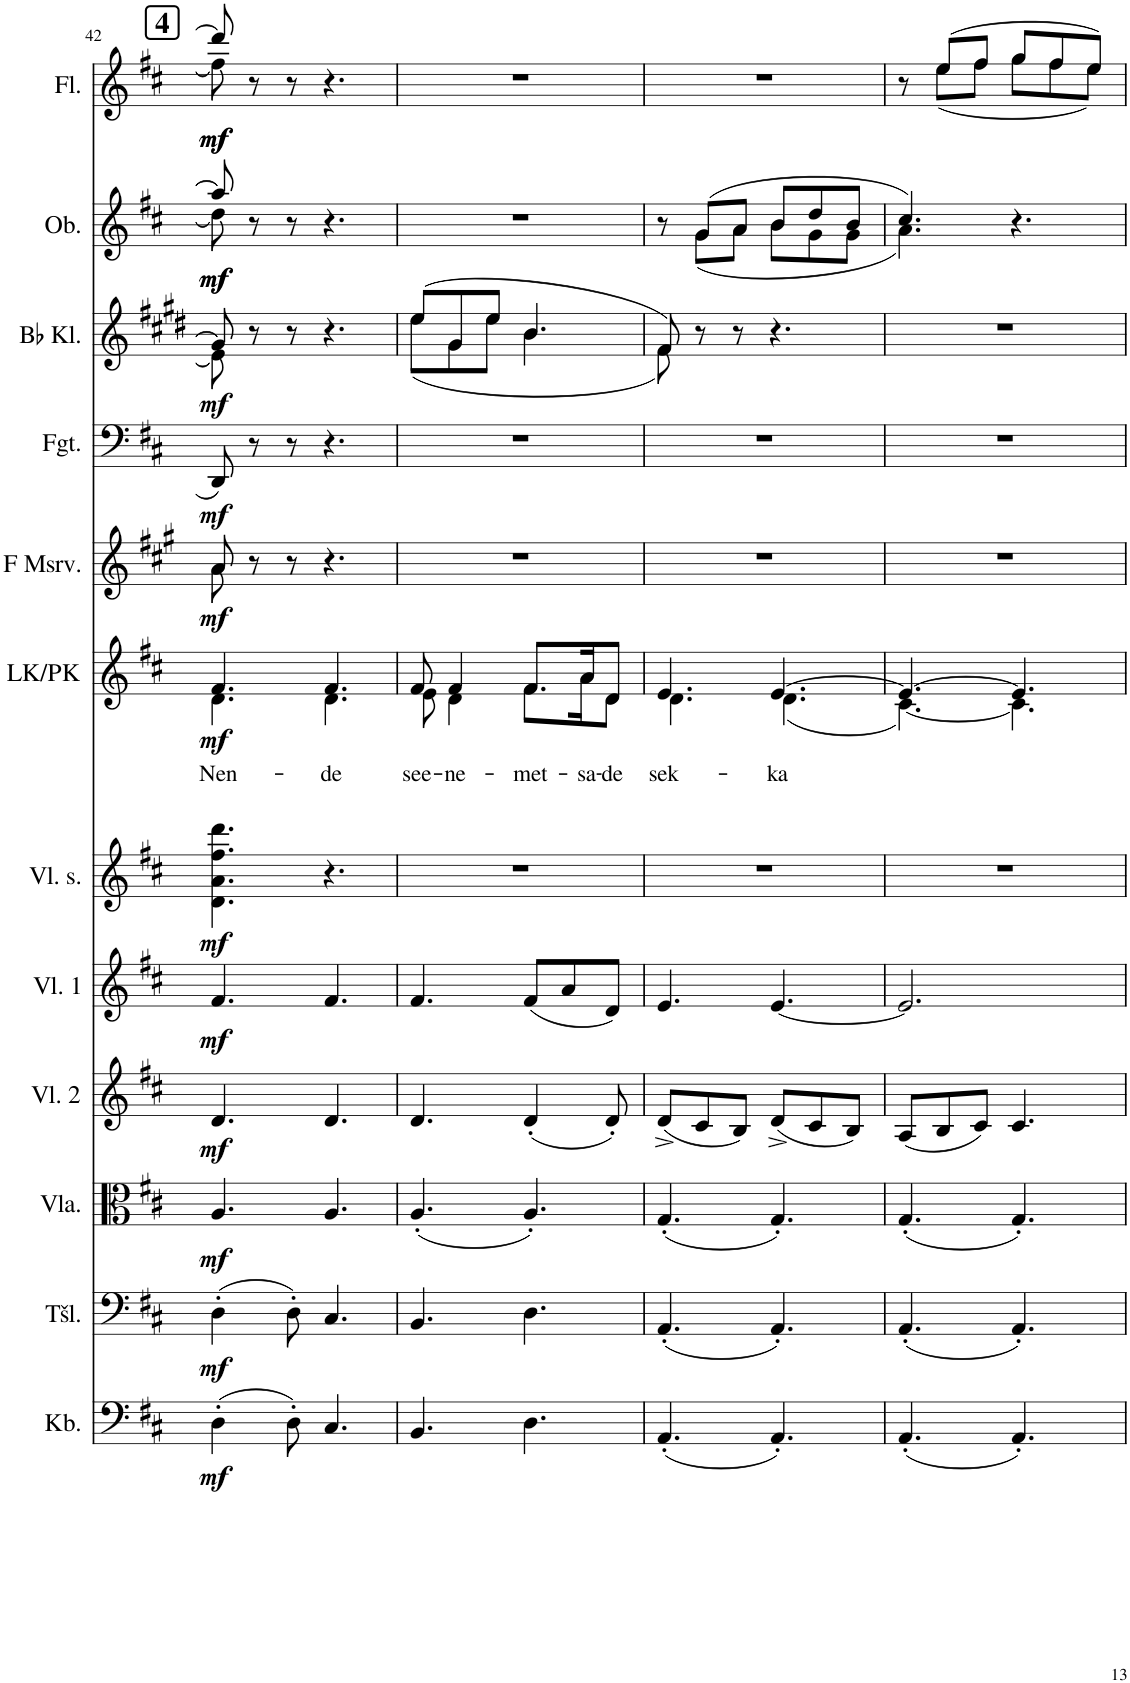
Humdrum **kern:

**kern	**dynam	**kern	**dynam	**kern	**dynam	**kern	**dynam	**kern	**dynam	**kern	**dynam	**kern	**text	**dynam	**kern	**dynam	**kern	**dynam	**kern	**dynam	**kern	**dynam	**kern	**dynam
*part12	*part12	*part11	*part11	*part10	*part10	*part9	*part9	*part8	*part8	*part7	*part7	*part6	*part6	*part6	*part5	*part5	*part4	*part4	*part3	*part3	*part2	*part2	*part1	*part1
*staff12	*staff12	*staff11	*staff11	*staff10	*staff10	*staff9	*staff9	*staff8	*staff8	*staff7	*staff7	*staff6	*staff6	*staff6	*staff5	*staff5	*staff4	*staff4	*staff3	*staff3	*staff2	*staff2	*staff1	*staff1
*I"Kontrabass	*	*I"Tšello	*	*I"Vioola	*	*I"Viiul 2	*	*I"Viiul 1	*	*I"Viiuli soolo	*	*I"Laste- ja poistekoor	*	*	*I"Metsasarv F	*	*I"Fagott	*	*I"Bb klarnet	*	*I"Oboe	*	*I"Flööt	*
*I'Kb.	*	*I'Tšl.	*	*I'Vla.	*	*I'Vl. 2	*	*I'Vl. 1	*	*I'Vl. s.	*	*	*	*	*	*	*I'Fgt.	*	*I'Bb Kl.	*	*I'Ob.	*	*I'Fl.	*
!!LO:PB:g=z
*clefF4	*	*clefF4	*	*clefC3	*	*clefG2	*	*clefG2	*	*clefG2	*	*clefG2	*	*	*clefG2	*	*clefF4	*	*clefG2	*	*clefG2	*	*clefG2	*
*Trd7c12	*	*	*	*	*	*	*	*	*	*	*	*	*	*	*Trd4c7	*	*	*	*Trd1c2	*	*	*	*	*
*k[f#c#]	*	*k[f#c#]	*	*k[f#c#]	*	*k[f#c#]	*	*k[f#c#]	*	*k[f#c#]	*	*k[f#c#]	*	*	*k[f#c#g#]	*	*k[f#c#]	*	*k[f#c#g#d#]	*	*k[f#c#]	*	*k[f#c#]	*
*M6/8	*	*M6/8	*	*M6/8	*	*M6/8	*	*M6/8	*	*M6/8	*	*M6/8	*	*	*M6/8	*	*M6/8	*	*M6/8	*	*M6/8	*	*M6/8	*
!!LO:REH:place=s1:a:B:cj:fs=14:t=4
=42	=42	=42	=42	=42	=42	=42	=42	=42	=42	=42	=42	=42	=42	=42	=42	=42	=42	=42	=42	=42	=42	=42	=42	=42
!	!LO:DY:b	!	!LO:DY:b	!	!LO:DY:b	!	!LO:DY:b	!	!LO:DY:b	!	!LO:DY:b	!	!LO:LY:b	!LO:DY:b	!	!LO:DY:b	!	!LO:DY:b	!	!LO:DY:b	!	!LO:DY:b	!	!
*	*	*	*	*	*	*	*	*	*	*	*	*^	*	*	*^	*	*	*	*^	*	*^	*	*^	*
!	!	!	!	!	!	!	!	!	!	!	!	!	!	!	!	!	!	!	!	!	!	!	!	!	!	!LO:DY:n=1:b	!	!	!LO:DY:b
!	!	!	!	!	!	!	!	!	!	!	!	!	!	!	!	!	!	!	!	!	!	!	!	!	!	!	!	!	!LO:DY:n=1:b
(4D'\	mf	(4D'\	mf	4.A/	mf	4.d/	mf	4.f#/	mf	4.d\ 4.a\ 4.ff#\ 4.ddd\	mf	4.f#/	4.d\	Nen-	mf	8a/	8a\	mf	8DD/	mf	8g#/]	8e\]	mf	8aa/]	8dd\]	mf mf	8ddd/]	8ff#\]	mf mf
.	.	.	.	.	.	.	.	.	.	.	.	.	.	.	.	8r	8ryy	.	8r	.	8r	8ryy	.	8r	8ryy	.	8r	8ryy	.
8D'\)	.	8D'\)	.	.	.	.	.	.	.	.	.	.	.	.	.	8r	8ryy	.	8r	.	8r	8ryy	.	8r	8ryy	.	8r	8ryy	.
!	!	!	!	!	!	!	!	!	!	!	!	!	!	!LO:LY:b	!	!	!	!	!	!	!	!	!	!	!	!	!	!	!
4.C#/	.	4.C#/	.	4.A/	.	4.d/	.	4.f#/	.	4.r	.	4.f#/	4.d\	-de	.	4.r	4.ryy	.	4.r	.	4.r	4.ryy	.	4.r	4.ryy	.	4.r	4.ryy	.
=43	=43	=43	=43	=43	=43	=43	=43	=43	=43	=43	=43	=43	=43	=43	=43	=43	=43	=43	=43	=43	=43	=43	=43	=43	=43	=43	=43	=43	=43
!	!	!	!	!	!	!	!	!	!	!	!	!	!	!LO:LY:b	!	!	!	!	!	!	!	!	!	!	!	!	!	!	!
*	*	*	*	*	*	*	*	*	*	*	*	*	*	*	*	*	*	*	*	*	*	*	*	*v	*v	*	*	*	*
*	*	*	*	*	*	*	*	*	*	*	*	*	*	*	*	*v	*v	*	*	*	*	*	*	*	*	*v	*v	*
4.BB/	.	4.BB/	.	(4.A'/	.	4.d/	.	4.f#/	.	2.r	.	8f#/	8e\	see-	.	2.r	.	2.r	.	(8ee/L	(8ee\L	.	2.r	.	2.r	.
!	!	!	!	!	!	!	!	!	!	!	!	!	!	!LO:LY:b	!	!	!	!	!	!	!	!	!	!	!	!
.	.	.	.	.	.	.	.	.	.	.	.	4f#/	4d\	-ne-	.	.	.	.	.	8g#/	8g#\	.	.	.	.	.
.	.	.	.	.	.	.	.	.	.	.	.	.	.	.	.	.	.	.	.	8ee/J	8ee\J	.	.	.	.	.
!	!	!	!	!	!	!	!	!	!	!	!	!	!	!LO:LY:b	!	!	!	!	!	!	!	!	!	!	!	!
4.D\	.	4.D\	.	4.A'/)	.	(4d'/	.	(8f#/L	.	.	.	8.f#/L	8.f#\L	-met-	.	.	.	.	.	4.b/	4.b\	.	.	.	.	.
.	.	.	.	.	.	.	.	8a/	.	.	.	.	.	.	.	.	.	.	.	.	.	.	.	.	.	.
!	!	!	!	!	!	!	!	!	!	!	!	!	!	!LO:LY:b	!	!	!	!	!	!	!	!	!	!	!	!
.	.	.	.	.	.	.	.	.	.	.	.	16a/K	16a\K	-sa-	.	.	.	.	.	.	.	.	.	.	.	.
!	!	!	!	!	!	!	!	!	!	!	!	!	!	!LO:LY:b	!	!	!	!	!	!	!	!	!	!	!	!
.	.	.	.	.	.	8d'/)	.	8d/J)	.	.	.	8d/J	8d\J	-de	.	.	.	.	.	.	.	.	.	.	.	.
=44	=44	=44	=44	=44	=44	=44	=44	=44	=44	=44	=44	=44	=44	=44	=44	=44	=44	=44	=44	=44	=44	=44	=44	=44	=44	=44
!	!	!	!	!	!	!	!	!	!	!	!	!	!	!LO:LY:b	!	!	!	!	!	!	!	!	!	!	!	!
*	*	*	*	*	*	*	*	*	*	*	*	*	*	*	*	*	*	*	*	*	*	*	*^	*	*	*
(4.AA'/	.	(4.AA'/	.	(4.G'/	.	(8d^/L	.	4.e/	.	2.r	.	4.e/	4.d\	sek-	.	2.r	.	2.r	.	8f#/)	8f#\)	.	8r	8ryy	.	2.r	.
.	.	.	.	.	.	8c#/	.	.	.	.	.	.	.	.	.	.	.	.	.	8r	8ryy	.	(8g/L	(8g\L	.	.	.
.	.	.	.	.	.	8B/J)	.	.	.	.	.	.	.	.	.	.	.	.	.	8r	8ryy	.	8a/J	8a\J	.	.	.
!	!	!	!	!	!	!	!	!	!	!	!	!	!	!LO:LY:b	!	!	!	!	!	!	!	!	!	!	!	!	!
4.AA'/)	.	4.AA'/)	.	4.G'/)	.	(8d^/L	.	[4.e/	.	.	.	[4.e/	(4.d\	-ka	.	.	.	.	.	4.r	4.ryy	.	8b/L	8b\L	.	.	.
.	.	.	.	.	.	8c#/	.	.	.	.	.	.	.	.	.	.	.	.	.	.	.	.	8dd/	8g\	.	.	.
.	.	.	.	.	.	8B/J)	.	.	.	.	.	.	.	.	.	.	.	.	.	.	.	.	8b/J	8g\J	.	.	.
*	*	*	*	*	*	*	*	*	*	*	*	*	*	*	*	*	*	*	*	*v	*v	*	*	*	*	*	*
=45	=45	=45	=45	=45	=45	=45	=45	=45	=45	=45	=45	=45	=45	=45	=45	=45	=45	=45	=45	=45	=45	=45	=45	=45	=45	=45
*	*	*	*	*	*	*	*	*	*	*	*	*	*	*	*	*	*	*	*	*	*	*	*	*	*^	*
(4.AA'/	.	(4.AA'/	.	(4.G'/	.	(8A/L	.	2.e/]	.	2.r	.	4.e/_	[4.c#\)	.	.	2.r	.	2.r	.	2.r	.	4.cc#/)	4.a\)	.	8r	8ryy	.
.	.	.	.	.	.	8B/	.	.	.	.	.	.	.	.	.	.	.	.	.	.	.	.	.	.	(8ee/L	(8ee\L	.
.	.	.	.	.	.	8c#/J)	.	.	.	.	.	.	.	.	.	.	.	.	.	.	.	.	.	.	8ff#/J	8ff#\J	.
4.AA'/)	.	4.AA'/)	.	4.G'/)	.	4.c#/	.	.	.	.	.	4.e/]	4.c#\]	.	.	.	.	.	.	.	.	4.r	4.ryy	.	8gg/L	8gg\L	.
.	.	.	.	.	.	.	.	.	.	.	.	.	.	.	.	.	.	.	.	.	.	.	.	.	8ff#/	8ff#\	.
.	.	.	.	.	.	.	.	.	.	.	.	.	.	.	.	.	.	.	.	.	.	.	.	.	8ee/J)	8ee\J)	.
*	*	*	*	*	*	*	*	*	*	*	*	*	*	*	*	*	*	*	*	*	*	*v	*v	*	*	*	*
*	*	*	*	*	*	*	*	*	*	*	*	*v	*v	*	*	*	*	*	*	*	*	*	*	*v	*v	*
=	=	=	=	=	=	=	=	=	=	=	=	=	=	=	=	=	=	=	=	=	=	=	=	=
*-	*-	*-	*-	*-	*-	*-	*-	*-	*-	*-	*-	*-	*-	*-	*-	*-	*-	*-	*-	*-	*-	*-	*-	*-
